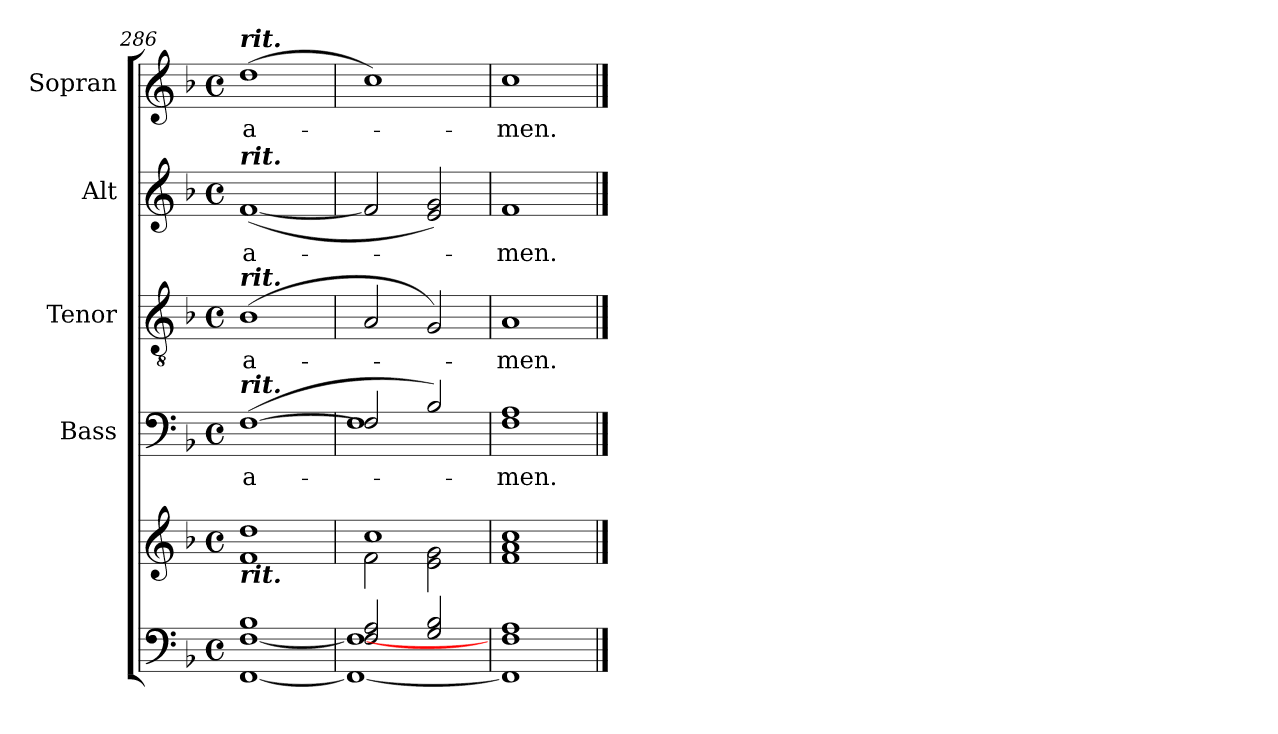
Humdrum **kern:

**kern	**kern	**kern	**text	**kern	**text	**kern	**text	**kern	**text
*part5	*part5	*part4	*part4	*part3	*part3	*part2	*part2	*part1	*part1
*staff6	*staff5	*staff4	*staff4	*staff3	*staff3	*staff2	*staff2	*staff1	*staff1
*	*	*I"Bass	*	*I"Tenor	*	*I"Alt	*	*I"Sopran	*
*	*	*I'B.	*	*I'T.	*	*I'A.	*	*I'S.	*
*clefF4	*clefG2	*clefF4	*	*clefGv2	*	*clefG2	*	*clefG2	*
*k[b-]	*k[b-]	*k[b-]	*	*k[b-]	*	*k[b-]	*	*k[b-]	*
*F:	*F:	*F:	*	*F:	*	*F:	*	*F:	*
*M4/4	*M4/4	*M4/4	*	*M4/4	*	*M4/4	*	*M4/4	*
*met(c)	*met(c)	*met(c)	*	*met(c)	*	*met(c)	*	*met(c)	*
=286	=286	=286	=286	=286	=286	=286	=286	=286	=286
*^	*^	*	*	*	*	*	*	*	*
!	!	!	!	!	!	!	!	!	!	!LO:TX:a:Bi:t=rit.	!
!	!	!	!	!	!	!	!	!LO:TX:a:Bi:t=rit.	!	!	!
!	!	!	!	!	!	!LO:TX:a:Bi:t=rit.	!	!	!	!	!
!	!	!	!	!LO:TX:a:Bi:t=rit.	!	!	!	!	!	!	!
!	!	!LO:TX:b:Bi:t=rit.	!	!	!	!	!	!	!	!	!
!	!	!	!	!	!LO:LY:b	!	!LO:LY:b	!	!LO:LY:b	!	!LO:LY:b
1B-	[<1FF [<1F	1dd	1f	(>[1F	a-	(>1B-	a-	(<[1f	a-	(>1dd	a-
=287	=287	=287	=287	=287	=287	=287	=287	=287	=287	=287	=287
*	*	*	*	*^	*	*	*	*	*	*	*
2F/ 2A/	1FF_ 1F_	1cc	2f\	2F/]	1F	.	2A/	.	2f/]	.	1cc)	.
2G/ 2B-/	.	.	2e\ 2g\	2B-/)	.	.	2G/)	.	2e/ 2g/)	.	.	.
*	*	*	*	*v	*v	*	*	*	*	*	*	*
=288	=288	=288	=288	=288	=288	=288	=288	=288	=288	=288	=288
!	!	!	!	!	!LO:LY:b	!	!LO:LY:b	!	!LO:LY:b	!	!LO:LY:b
1F 1A	1FF]	1cc	1f 1a	1F 1A	-men.	1A	-men.	1f	-men.	1cc	-men.
*v	*v	*	*	*	*	*	*	*	*	*	*
*	*v	*v	*	*	*	*	*	*	*	*
==	==	==	==	==	==	==	==	==	==
*-	*-	*-	*-	*-	*-	*-	*-	*-	*-
